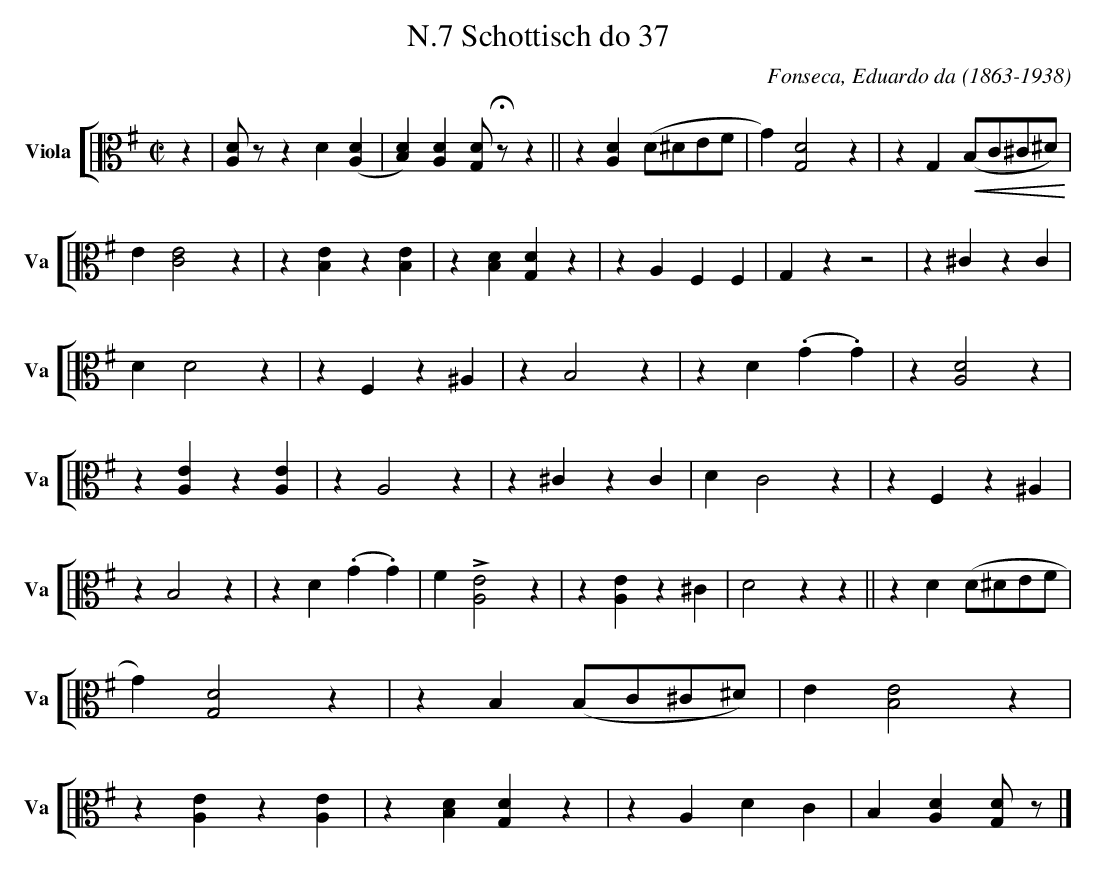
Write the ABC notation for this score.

X:1
T:N.7 Schottisch do 37
C:Fonseca, Eduardo da (1863-1938)
M:C|
L:1/4
K:G
V: 4 clef=alto name="Viola" sname="Va"
%%staves [ 4 ]
   z | [A,D]/z/ z D ([A,D] | [B,D])[A,D] [G,D]/ +fermata+z/2 z || z[A,D] (D/2^D/2E/2F/2 |G) [G,D]2z | \
   zG, !<(!(B,/C/^C/^D/) !<)!| E [CE]2z| z[B,E] z[B,E] | \
   z[B,D][G,D]z| zA,F,F, | G,zz2| z^CzC | D[D]2z | zF,z^A, | zB,2z | zD(.G.G) | \
   z[A,D]2z | z[A,E]z[A,E] | zA,2z | z^CzC | DC2z | zF,z^A,| zB,2z|zD(.G.G) | F!>![A,E]2z| \
   z[A,E]z^C | D2zz|| \
   zD (D/^D/E/F/ |G) [G,D]2z | zB, (B,/C/^C/^D/) | E[B,E]2z | z[A,E]z[A,E] | z[B,D][G,D]z| \
   z[A,][D]C | \
   B,[A,D][G,D]/z/ |]  \
